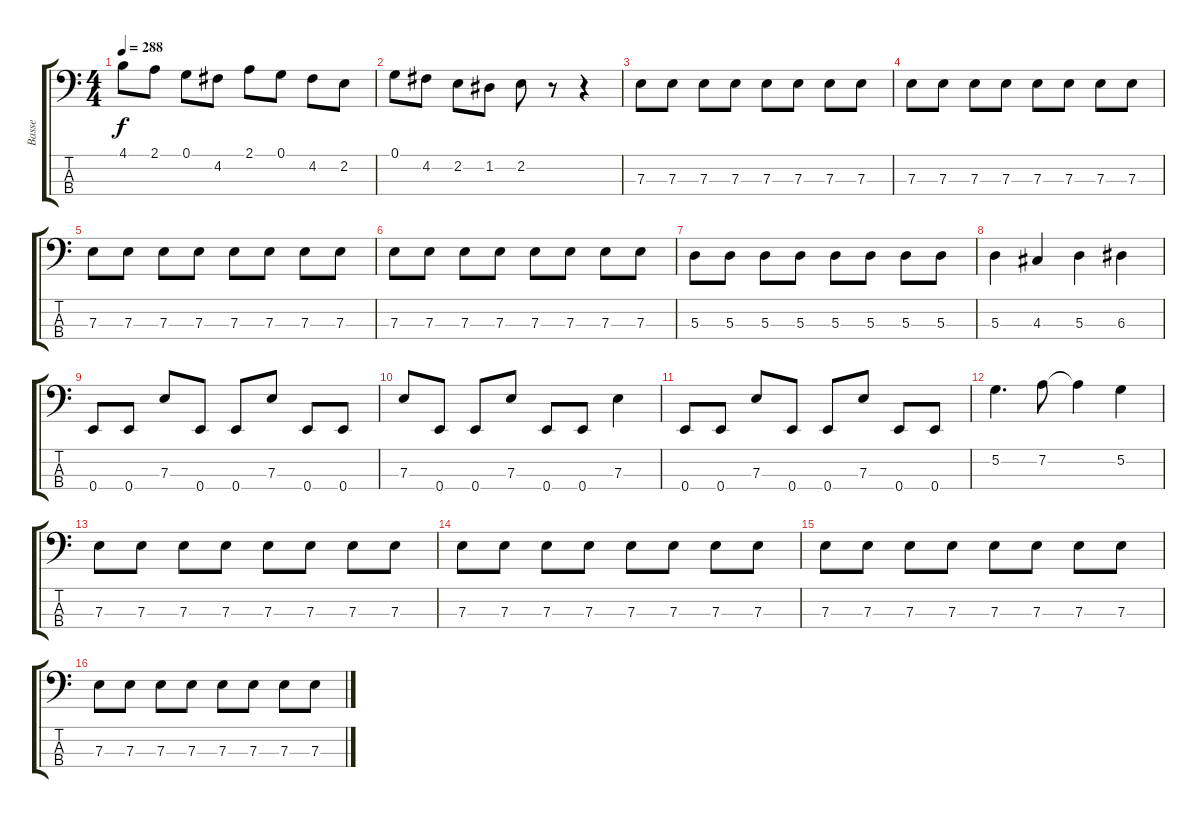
\track ("Basse" "Basse") {instrument electricbassfinger}
\staff {score tabs}
\tuning (G2 D2 A1 E1) {hide}
\ts (4 4)
\tempo 288
\clef f4
\ks c
4.1.8{dy f} 2.1.8 0.1.8 4.2.8 2.1.8 0.1.8 4.2.8 2.2.8 |
0.1.8 4.2.8 2.2.8 1.2.8 2.2.8 r.8 r.4 |
7.3.8 7.3.8 7.3.8 7.3.8 7.3.8 7.3.8 7.3.8 7.3.8 |
7.3.8 7.3.8 7.3.8 7.3.8 7.3.8 7.3.8 7.3.8 7.3.8 |
7.3.8 7.3.8 7.3.8 7.3.8 7.3.8 7.3.8 7.3.8 7.3.8 |
7.3.8 7.3.8 7.3.8 7.3.8 7.3.8 7.3.8 7.3.8 7.3.8 |
5.3.8 5.3.8 5.3.8 5.3.8 5.3.8 5.3.8 5.3.8 5.3.8 |
5.3.4 4.3.4 5.3.4 6.3.4 |
0.4.8 0.4.8 7.3.8 0.4.8 0.4.8 7.3.8 0.4.8 0.4.8 |
7.3.8 0.4.8 0.4.8 7.3.8 0.4.8 0.4.8 7.3.4 |
0.4.8 0.4.8 7.3.8 0.4.8 0.4.8 7.3.8 0.4.8 0.4.8 |
5.2.4{d} 7.2.8 7.2{t}.4 5.2.4 |
7.3.8 7.3.8 7.3.8 7.3.8 7.3.8 7.3.8 7.3.8 7.3.8 |
7.3.8 7.3.8 7.3.8 7.3.8 7.3.8 7.3.8 7.3.8 7.3.8 |
7.3.8 7.3.8 7.3.8 7.3.8 7.3.8 7.3.8 7.3.8 7.3.8 |
7.3.8 7.3.8 7.3.8 7.3.8 7.3.8 7.3.8 7.3.8 7.3.8
